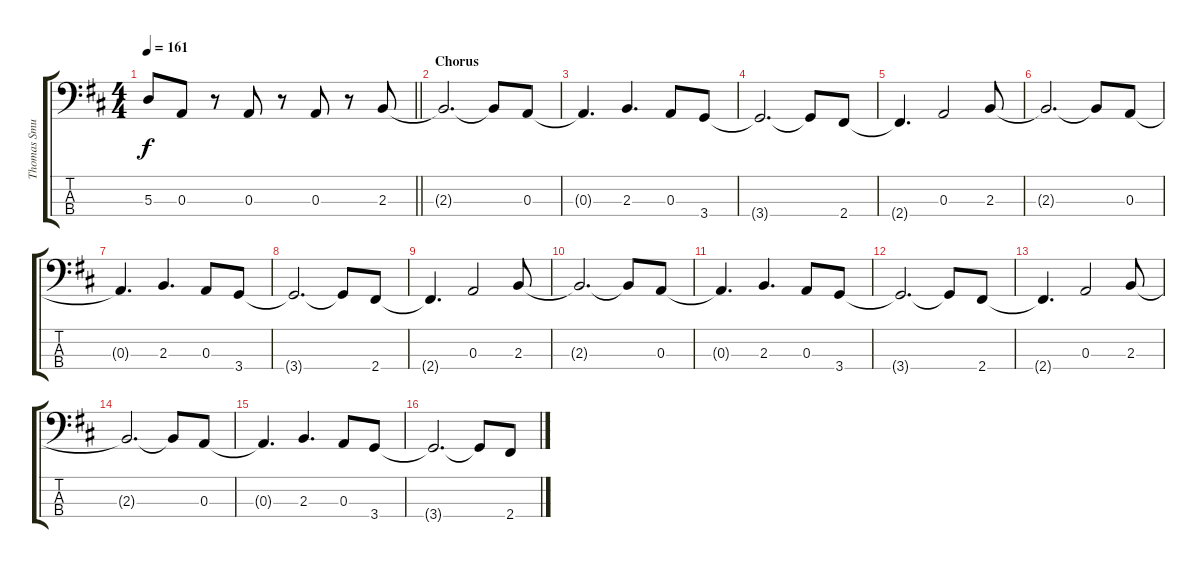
\track ("Thomas Smuszynski" "Thomas Smu") {instrument electricbasspick}
\staff {score tabs}
\tuning (G2 D2 A1 E1) {hide}
\ts (4 4)
\tempo 161
\clef f4
\barLineRight lightlight
\ks bminor
5.3.8{dy f} 0.3.8 r.8 0.3.8 r.8 0.3.8 r.8 2.3.8 |
\section ("" "Chorus")
2.3{t}.2{d} 2.3{t}.8 0.3.8 |
0.3{t}.4{d} 2.3.4{d} 0.3.8 3.4.8 |
3.4{t}.2{d} 3.4{t}.8 2.4.8 |
2.4{t}.4{d} 0.3.2 2.3.8 |
2.3{t}.2{d} 2.3{t}.8 0.3.8 |
0.3{t}.4{d} 2.3.4{d} 0.3.8 3.4.8 |
3.4{t}.2{d} 3.4{t}.8 2.4.8 |
2.4{t}.4{d} 0.3.2 2.3.8 |
2.3{t}.2{d} 2.3{t}.8 0.3.8 |
0.3{t}.4{d} 2.3.4{d} 0.3.8 3.4.8 |
3.4{t}.2{d} 3.4{t}.8 2.4.8 |
2.4{t}.4{d} 0.3.2 2.3.8 |
2.3{t}.2{d} 2.3{t}.8 0.3.8 |
0.3{t}.4{d} 2.3.4{d} 0.3.8 3.4.8 |
3.4{t}.2{d} 3.4{t}.8 2.4.8
